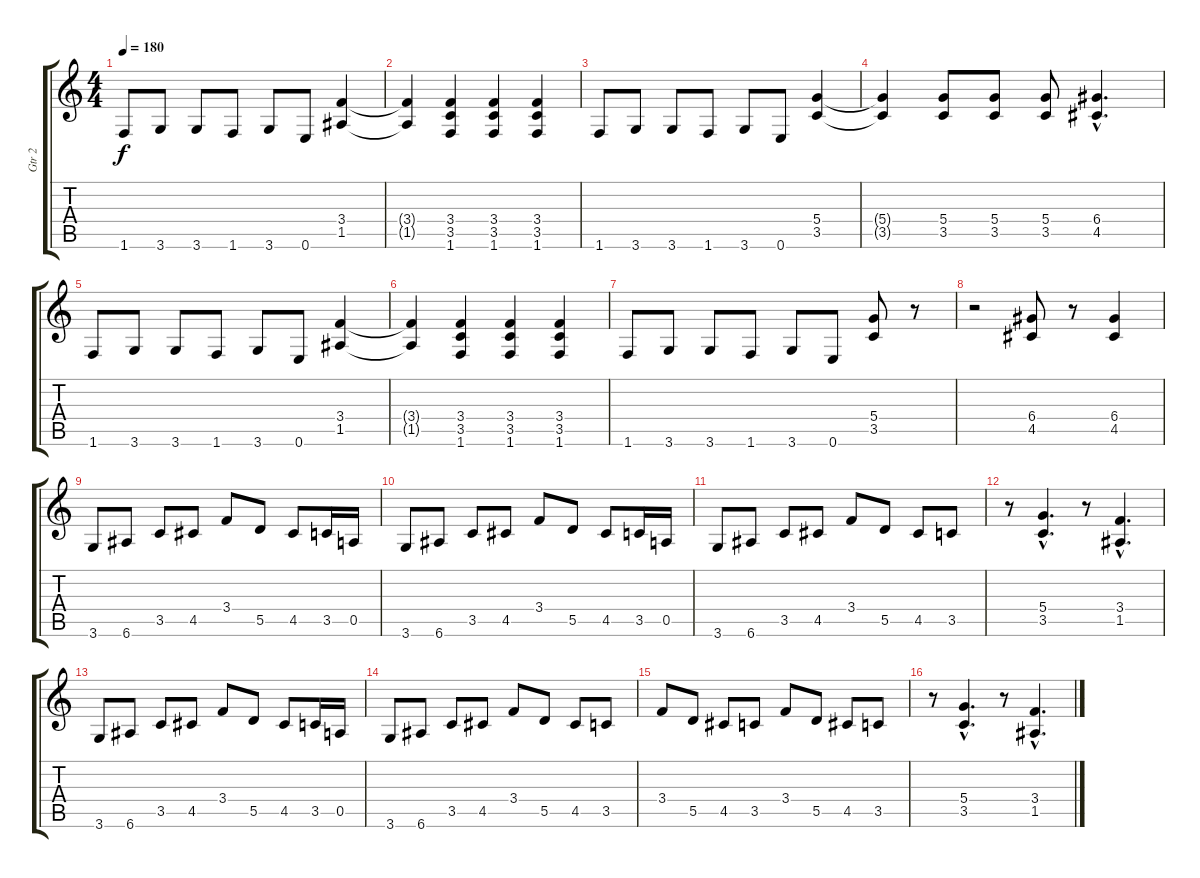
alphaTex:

\track ("Gtr 2" "Gtr 2") {instrument distortionguitar}
\staff {score tabs}
\tuning (E4 B3 G3 D3 A2 E2) {hide}
\ts (4 4)
\tempo 180
\clef g2
\ks c
1.6.8{dy f} 3.6.8 3.6.8 1.6.8 3.6.8 0.6.8 (3.4 1.5).4 |
(3.4{t} 1.5{t}).4 (3.4 3.5 1.6).4 (3.4 3.5 1.6).4 (3.4 3.5 1.6).4 |
1.6.8 3.6.8 3.6.8 1.6.8 3.6.8 0.6.8 (5.4 3.5).4 |
(5.4{t} 3.5{t}).4 (5.4 3.5).8 (5.4 3.5).8 (5.4 3.5).8 (6.4{hac} 4.5{hac}).4{d} |
1.6.8 3.6.8 3.6.8 1.6.8 3.6.8 0.6.8 (3.4 1.5).4 |
(3.4{t} 1.5{t}).4 (3.4 3.5 1.6).4 (3.4 3.5 1.6).4 (3.4 3.5 1.6).4 |
1.6.8 3.6.8 3.6.8 1.6.8 3.6.8 0.6.8 (5.4 3.5).8 r.8 |
r.2 (6.4 4.5).8 r.8 (6.4 4.5).4 |
3.6.8 6.6.8 3.5.8 4.5.8 3.4.8 5.5.8 4.5.8 3.5.16 0.5.16 |
3.6.8 6.6.8 3.5.8 4.5.8 3.4.8 5.5.8 4.5.8 3.5.16 0.5.16 |
3.6.8 6.6.8 3.5.8 4.5.8 3.4.8 5.5.8 4.5.8 3.5.8 |
r.8 (5.4{hac} 3.5{hac}).4{d} r.8 (3.4{hac} 1.5{hac}).4{d} |
3.6.8 6.6.8 3.5.8 4.5.8 3.4.8 5.5.8 4.5.8 3.5.16 0.5.16 |
3.6.8 6.6.8 3.5.8 4.5.8 3.4.8 5.5.8 4.5.8 3.5.8 |
3.4.8 5.5.8 4.5.8 3.5.8 3.4.8 5.5.8 4.5.8 3.5.8 |
r.8 (5.4{hac} 3.5{hac}).4{d} r.8 (3.4{hac} 1.5{hac}).4{d}
